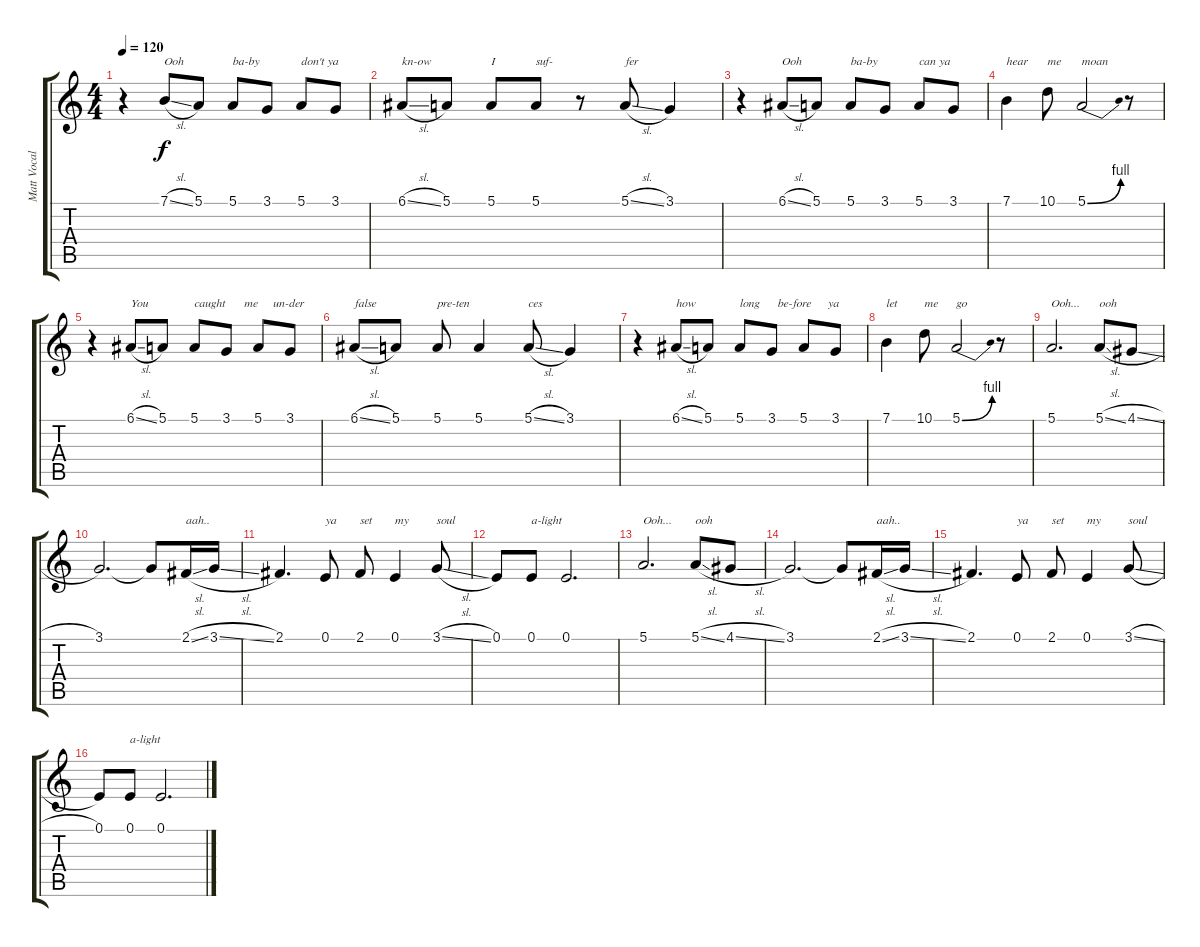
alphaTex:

\track ("Matt Vocals" "Matt Vocal") {instrument altosax}
\staff {score tabs}
\tuning (E4 B3 G3 D3 A2 E2) {hide}
\ts (4 4)
\tempo 120
\clef g2
\ks c
r.4{dy f} 7.1{sl}.8{txt "Ooh"} 5.1.8 5.1.8{txt "ba-by"} 3.1.8 5.1.8{txt "don't ya"} 3.1.8 |
6.1{sl}.8{txt "kn-ow"} 5.1.8 5.1.8{txt "I "} 5.1.8{txt "suf-"} r.8 5.1{sl}.8{txt "fer"} 3.1.4 |
r.4 6.1{sl}.8{txt "Ooh "} 5.1.8 5.1.8{txt "ba-by"} 3.1.8 5.1.8{txt "can ya"} 3.1.8 |
7.1.4{txt "hear"} 10.1.8{txt "me"} 5.1{be (bend 0 0 60 4)}.2{txt "moan"} r.8 |
r.4 6.1{sl}.8{txt "You"} 5.1.8 5.1.8{txt "caught"} 3.1.8{txt "      me"} 5.1.8{txt "     un-der"} 3.1.8 |
6.1{sl}.8{txt "false"} 5.1.8 5.1.8{txt "pre-ten"} 5.1.4 5.1{sl}.8{txt "ces"} 3.1.4 |
r.4 6.1{sl}.8{txt "how"} 5.1.8 5.1.8{txt "long"} 3.1.8{txt "  be-fore"} 5.1.8{txt "        ya"} 3.1.8 |
7.1.4{txt "let"} 10.1.8{txt "me"} 5.1{be (bend 0 0 60 4)}.2{txt "go"} r.8 |
5.1.2{d txt "Ooh..."} 5.1{sl}.8{txt "ooh"} 4.1{sl}.8 |
3.1.2{d} 3.1{t}.8 2.1{sl}.16{txt "aah.."} 3.1{sl}.16 |
2.1.4{d} 0.1.8{txt "ya "} 2.1.8{txt "set"} 0.1.4{txt "my"} 3.1{sl}.8{txt "soul"} |
0.1.8 0.1.8{txt "a-light"} 0.1.2{d} |
5.1.2{d txt "Ooh..."} 5.1{sl}.8{txt "ooh"} 4.1{sl}.8 |
3.1.2{d} 3.1{t}.8 2.1{sl}.16{txt "aah.."} 3.1{sl}.16 |
2.1.4{d} 0.1.8{txt "ya "} 2.1.8{txt "set"} 0.1.4{txt "my"} 3.1{sl}.8{txt "soul"} |
0.1.8 0.1.8{txt "a-light"} 0.1.2{d}
